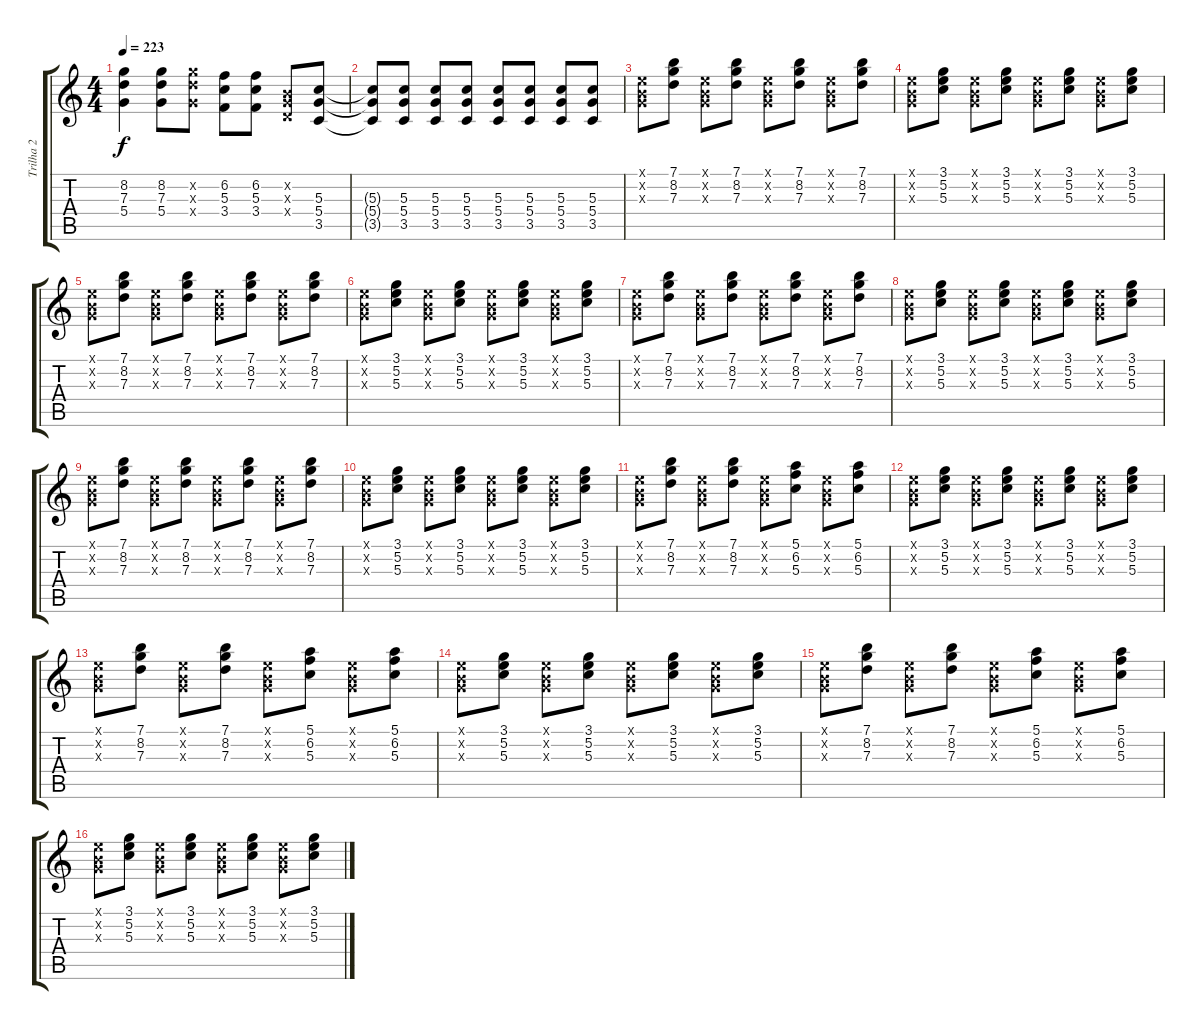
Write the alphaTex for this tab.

\track ("Trilha 2" "Trilha 2") {instrument distortionguitar}
\staff {score tabs}
\tuning (E4 B3 G3 D3 A2 E2) {hide}
\ts (4 4)
\tempo 223
\clef g2
\ks c
(8.2 7.3 5.4).4{dy f} (8.2 7.3 5.4).8 (8.2{x} 7.3{x} 5.4{x}).8 (6.2 5.3 3.4).8 (6.2 5.3 3.4).8 (0.2{x} 0.3{x} 0.4{x}).8 (5.3 5.4 3.5).8 |
(5.3{t} 5.4{t} 3.5{t}).8 (5.3 5.4 3.5).8 (5.3 5.4 3.5).8 (5.3 5.4 3.5).8 (5.3 5.4 3.5).8 (5.3 5.4 3.5).8 (5.3 5.4 3.5).8 (5.3 5.4 3.5).8 |
(0.1{x} 0.2{x} 0.3{x}).8 (7.1 8.2 7.3).8 (0.1{x} 0.2{x} 0.3{x}).8 (7.1 8.2 7.3).8 (0.1{x} 0.2{x} 0.3{x}).8 (7.1 8.2 7.3).8 (0.1{x} 0.2{x} 0.3{x}).8 (7.1 8.2 7.3).8 |
(0.1{x} 0.2{x} 0.3{x}).8 (3.1 5.2 5.3).8 (0.1{x} 0.2{x} 0.3{x}).8 (3.1 5.2 5.3).8 (0.1{x} 0.2{x} 0.3{x}).8 (3.1 5.2 5.3).8 (0.1{x} 0.2{x} 0.3{x}).8 (3.1 5.2 5.3).8 |
(0.1{x} 0.2{x} 0.3{x}).8 (7.1 8.2 7.3).8 (0.1{x} 0.2{x} 0.3{x}).8 (7.1 8.2 7.3).8 (0.1{x} 0.2{x} 0.3{x}).8 (7.1 8.2 7.3).8 (0.1{x} 0.2{x} 0.3{x}).8 (7.1 8.2 7.3).8 |
(0.1{x} 0.2{x} 0.3{x}).8 (3.1 5.2 5.3).8 (0.1{x} 0.2{x} 0.3{x}).8 (3.1 5.2 5.3).8 (0.1{x} 0.2{x} 0.3{x}).8 (3.1 5.2 5.3).8 (0.1{x} 0.2{x} 0.3{x}).8 (3.1 5.2 5.3).8 |
(0.1{x} 0.2{x} 0.3{x}).8 (7.1 8.2 7.3).8 (0.1{x} 0.2{x} 0.3{x}).8 (7.1 8.2 7.3).8 (0.1{x} 0.2{x} 0.3{x}).8 (7.1 8.2 7.3).8 (0.1{x} 0.2{x} 0.3{x}).8 (7.1 8.2 7.3).8 |
(0.1{x} 0.2{x} 0.3{x}).8 (3.1 5.2 5.3).8 (0.1{x} 0.2{x} 0.3{x}).8 (3.1 5.2 5.3).8 (0.1{x} 0.2{x} 0.3{x}).8 (3.1 5.2 5.3).8 (0.1{x} 0.2{x} 0.3{x}).8 (3.1 5.2 5.3).8 |
(0.1{x} 0.2{x} 0.3{x}).8 (7.1 8.2 7.3).8 (0.1{x} 0.2{x} 0.3{x}).8 (7.1 8.2 7.3).8 (0.1{x} 0.2{x} 0.3{x}).8 (7.1 8.2 7.3).8 (0.1{x} 0.2{x} 0.3{x}).8 (7.1 8.2 7.3).8 |
(0.1{x} 0.2{x} 0.3{x}).8 (3.1 5.2 5.3).8 (0.1{x} 0.2{x} 0.3{x}).8 (3.1 5.2 5.3).8 (0.1{x} 0.2{x} 0.3{x}).8 (3.1 5.2 5.3).8 (0.1{x} 0.2{x} 0.3{x}).8 (3.1 5.2 5.3).8 |
(0.1{x} 0.2{x} 0.3{x}).8 (7.1 8.2 7.3).8 (0.1{x} 0.2{x} 0.3{x}).8 (7.1 8.2 7.3).8 (0.1{x} 0.2{x} 0.3{x}).8 (5.1 6.2 5.3).8 (0.1{x} 0.2{x} 0.3{x}).8 (5.1 6.2 5.3).8 |
(0.1{x} 0.2{x} 0.3{x}).8 (3.1 5.2 5.3).8 (0.1{x} 0.2{x} 0.3{x}).8 (3.1 5.2 5.3).8 (0.1{x} 0.2{x} 0.3{x}).8 (3.1 5.2 5.3).8 (0.1{x} 0.2{x} 0.3{x}).8 (3.1 5.2 5.3).8 |
(0.1{x} 0.2{x} 0.3{x}).8 (7.1 8.2 7.3).8 (0.1{x} 0.2{x} 0.3{x}).8 (7.1 8.2 7.3).8 (0.1{x} 0.2{x} 0.3{x}).8 (5.1 6.2 5.3).8 (0.1{x} 0.2{x} 0.3{x}).8 (5.1 6.2 5.3).8 |
(0.1{x} 0.2{x} 0.3{x}).8 (3.1 5.2 5.3).8 (0.1{x} 0.2{x} 0.3{x}).8 (3.1 5.2 5.3).8 (0.1{x} 0.2{x} 0.3{x}).8 (3.1 5.2 5.3).8 (0.1{x} 0.2{x} 0.3{x}).8 (3.1 5.2 5.3).8 |
(0.1{x} 0.2{x} 0.3{x}).8 (7.1 8.2 7.3).8 (0.1{x} 0.2{x} 0.3{x}).8 (7.1 8.2 7.3).8 (0.1{x} 0.2{x} 0.3{x}).8 (5.1 6.2 5.3).8 (0.1{x} 0.2{x} 0.3{x}).8 (5.1 6.2 5.3).8 |
(0.1{x} 0.2{x} 0.3{x}).8 (3.1 5.2 5.3).8 (0.1{x} 0.2{x} 0.3{x}).8 (3.1 5.2 5.3).8 (0.1{x} 0.2{x} 0.3{x}).8 (3.1 5.2 5.3).8 (0.1{x} 0.2{x} 0.3{x}).8 (3.1 5.2 5.3).8
